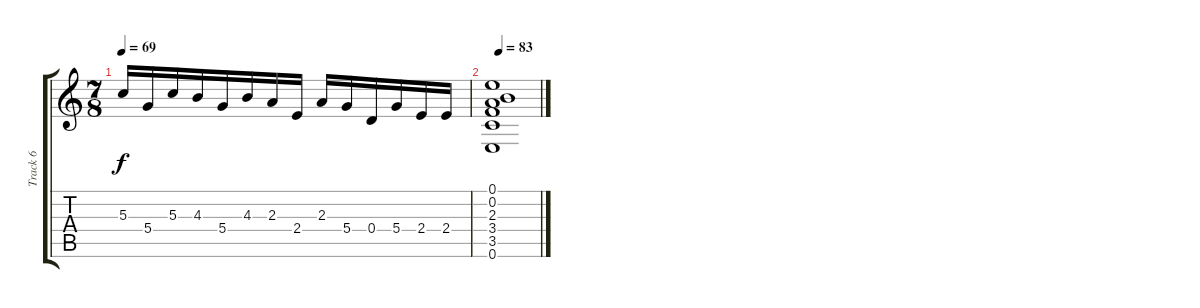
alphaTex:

\track ("Track 6" "Track 6") {instrument acousticguitarsteel}
\staff {score tabs}
\tuning (E4 B3 G3 D3 A2 E2) {hide}
\ts (7 8)
\tempo 69
\clef g2
\ks c
5.3.16{dy f} 5.4.16 5.3.16 4.3.16 5.4.16 4.3.16 2.3.16 2.4.16 2.3.16 5.4.16 0.4.16 5.4.16 2.4.16 2.4.16 |
\tempo 83
(0.1 0.2 2.3 3.4 3.5 0.6).1
